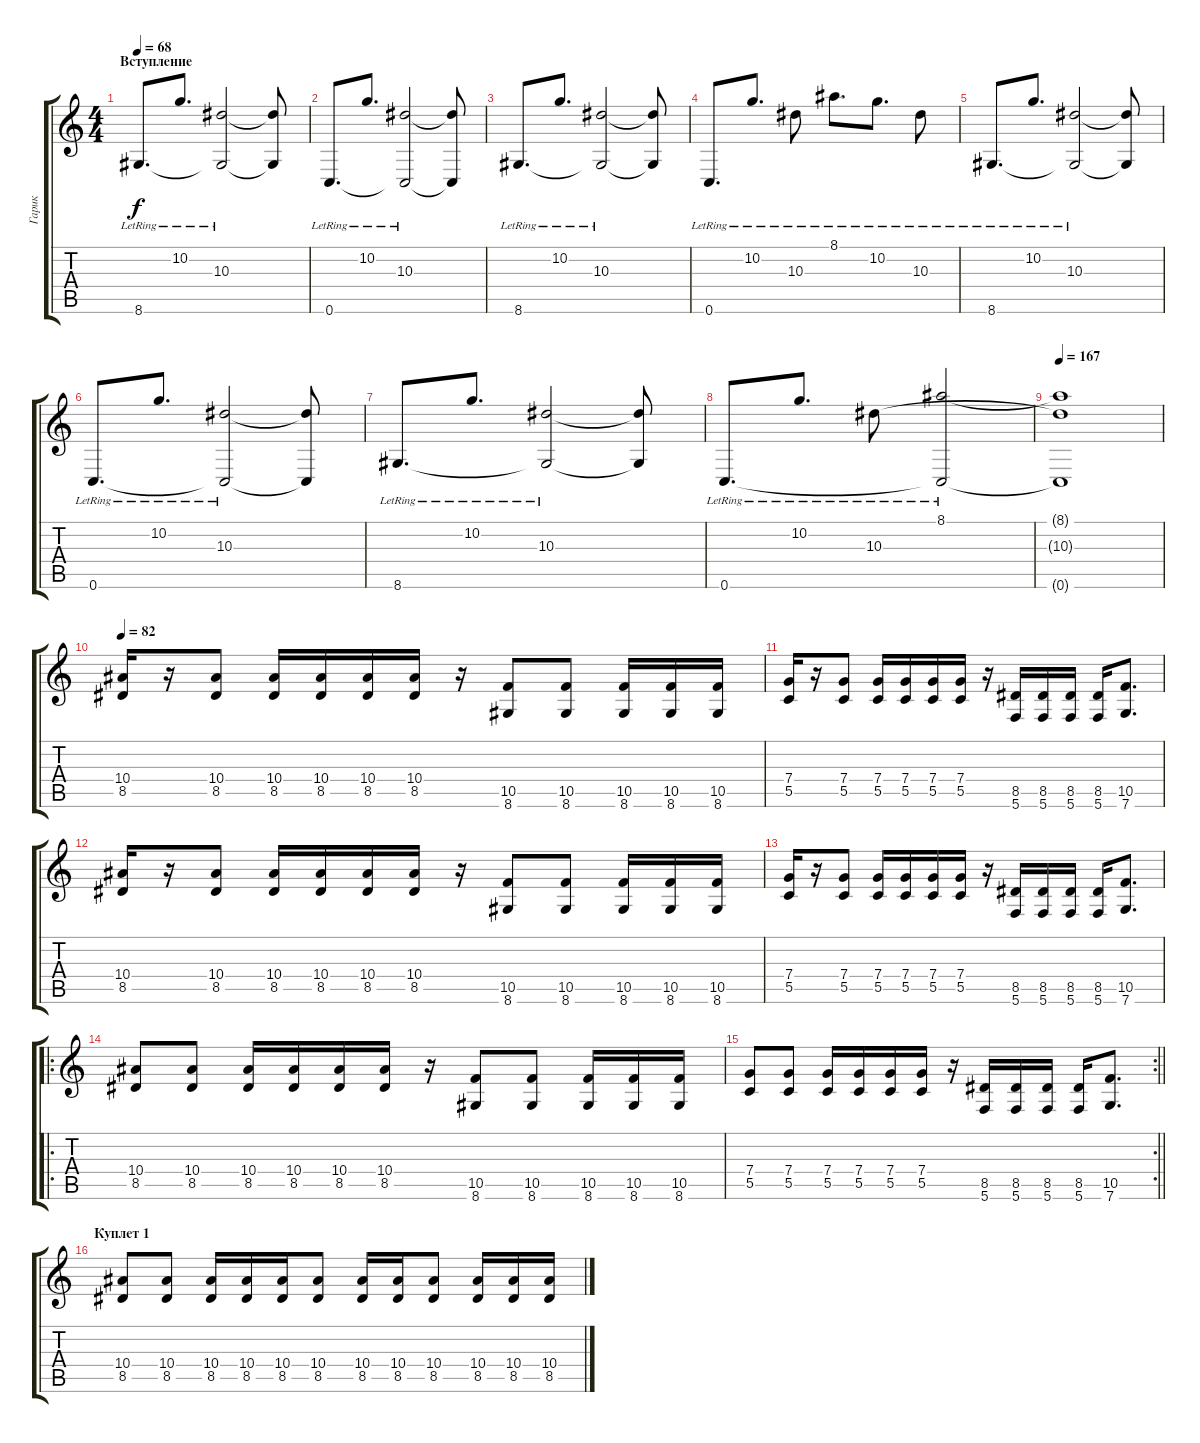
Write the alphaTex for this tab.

\track ("Гарик" "Гарик") {instrument electricguitarclean}
\staff {score tabs}
\tuning (D4 A3 F3 C3 G2 C2) {hide}
\ts (4 4)
\section ("" "Вступление")
\tempo 68
\clef g2
\ks c
8.6{lr}.8{d dy f instrument electricguitarclean} 10.2{lr}.8{d} (10.3{lr} 8.6{t}).2 (10.3{t} 8.6{t}).8 |
0.6{lr}.8{d} 10.2{lr}.8{d} (10.3{lr} 0.6{t}).2 (10.3{t} 0.6{t}).8 |
8.6{lr}.8{d} 10.2{lr}.8{d} (10.3{lr} 8.6{t}).2 (10.3{t} 8.6{t}).8 |
0.6{lr}.8{d} 10.2{lr}.8{d} 10.3{lr}.8 8.1{lr}.8{d} 10.2{lr}.8{d} 10.3{lr}.8 |
8.6{lr}.8{d} 10.2{lr}.8{d} (10.3{lr} 8.6{t}).2 (10.3{t} 8.6{t}).8 |
0.6{lr}.8{d} 10.2{lr}.8{d} (10.3{lr} 0.6{t}).2 (10.3{t} 0.6{t}).8 |
8.6{lr}.8{d} 10.2{lr}.8{d} (10.3{lr} 8.6{t}).2 (10.3{t} 8.6{t}).8 |
0.6{lr}.8{d} 10.2{lr}.8{d} 10.3{lr}.8 (8.1{lr} 0.6{t}).2 |
\tempo 167
(8.1{t} 10.3{t} 0.6{t}).1 |
\tempo 82
(10.4 8.5).16{instrument overdrivenguitar} r.16 (10.4 8.5).8 (10.4 8.5).16 (10.4 8.5).16 (10.4 8.5).16 (10.4 8.5).16 r.16 (10.5 8.6).8 (10.5 8.6).8 (10.5 8.6).16 (10.5 8.6).16 (10.5 8.6).16 |
(7.4 5.5).16 r.16 (7.4 5.5).8 (7.4 5.5).16 (7.4 5.5).16 (7.4 5.5).16 (7.4 5.5).16 r.16 (8.5 5.6).16 (8.5 5.6).16 (8.5 5.6).16 (8.5 5.6).16 (10.5 7.6).8{d} |
(10.4 8.5).16 r.16 (10.4 8.5).8 (10.4 8.5).16 (10.4 8.5).16 (10.4 8.5).16 (10.4 8.5).16 r.16 (10.5 8.6).8 (10.5 8.6).8 (10.5 8.6).16 (10.5 8.6).16 (10.5 8.6).16 |
(7.4 5.5).16 r.16 (7.4 5.5).8 (7.4 5.5).16 (7.4 5.5).16 (7.4 5.5).16 (7.4 5.5).16 r.16 (8.5 5.6).16 (8.5 5.6).16 (8.5 5.6).16 (8.5 5.6).16 (10.5 7.6).8{d} |
\ro
(10.4 8.5).8{instrument overdrivenguitar} (10.4 8.5).8 (10.4 8.5).16 (10.4 8.5).16 (10.4 8.5).16 (10.4 8.5).16 r.16 (10.5 8.6).8 (10.5 8.6).8 (10.5 8.6).16 (10.5 8.6).16 (10.5 8.6).16 |
\rc 2
\barLineRight lightlight
(7.4 5.5).8 (7.4 5.5).8 (7.4 5.5).16 (7.4 5.5).16 (7.4 5.5).16 (7.4 5.5).16 r.16 (8.5 5.6).16 (8.5 5.6).16 (8.5 5.6).16 (8.5 5.6).16 (10.5 7.6).8{d} |
\section ("" "Куплет 1")
(10.4 8.5).8{instrument electricguitarclean} (10.4 8.5).8 (10.4 8.5).16 (10.4 8.5).16 (10.4 8.5).16 (10.4 8.5).8 (10.4 8.5).16 (10.4 8.5).16 (10.4 8.5).8 (10.4 8.5).16 (10.4 8.5).16 (10.4 8.5).16
